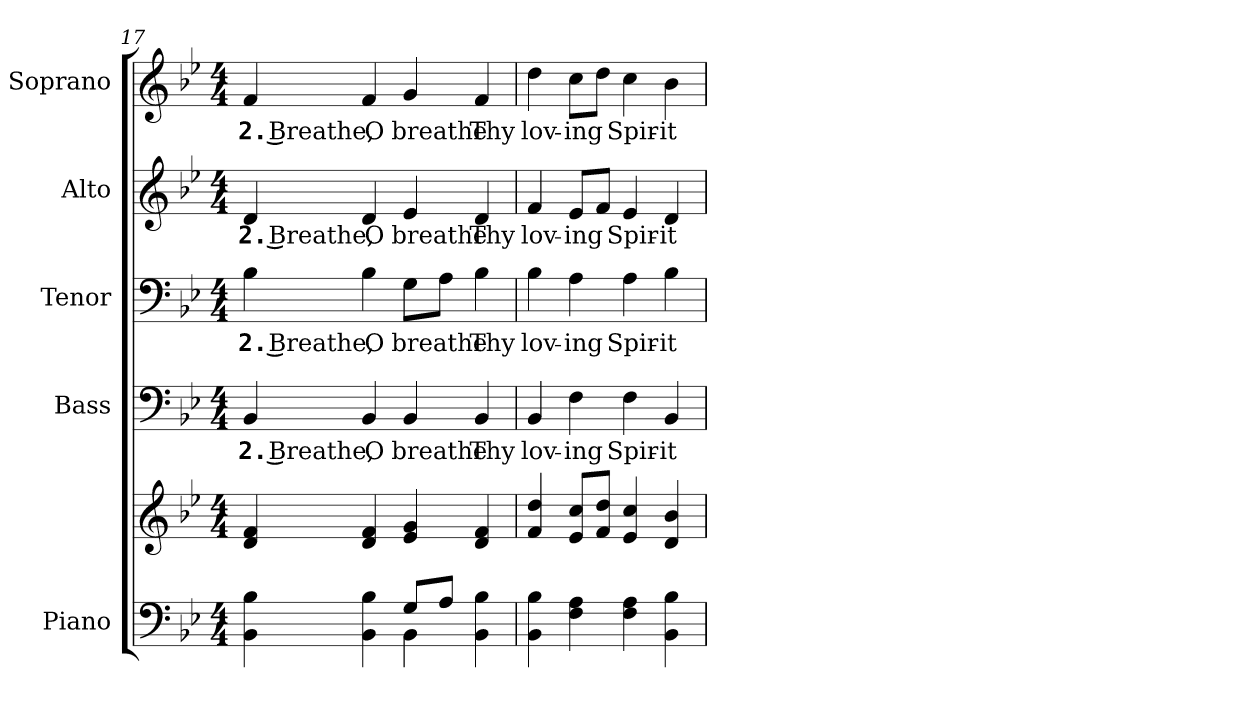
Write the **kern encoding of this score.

**kern	**kern	**kern	**text	**kern	**text	**kern	**text	**kern	**text
*part5	*part5	*part4	*part4	*part3	*part3	*part2	*part2	*part1	*part1
*staff6	*staff5	*staff4	*staff4	*staff3	*staff3	*staff2	*staff2	*staff1	*staff1
*I"Piano	*	*I"Bass	*	*I"Tenor	*	*I"Alto	*	*I"Soprano	*
*I'Pno.	*	*I'B.	*	*I'T.	*	*I'A.	*	*I'S.	*
!!LO:PB:g=z
*clefF4	*clefG2	*clefF4	*	*clefF4	*	*clefG2	*	*clefG2	*
*k[b-e-]	*k[b-e-]	*k[b-e-]	*	*k[b-e-]	*	*k[b-e-]	*	*k[b-e-]	*
*B-:	*B-:	*B-:	*	*B-:	*	*B-:	*	*B-:	*
*M4/4	*M4/4	*M4/4	*	*M4/4	*	*M4/4	*	*M4/4	*
=17	=17	=17	=17	=17	=17	=17	=17	=17	=17
*^	*	*	*	*	*	*	*	*	*
!	!	!	!	!LO:LY:b:color=#000000	!	!	!	!	!	!
!	!	!	!	!	!	!LO:LY:b:color=#000000	!	!	!	!
!	!	!	!	!	!	!	!	!LO:LY:b:color=#000000	!	!
!	!	!	!	!	!	!	!	!	!	!LO:LY:b:color=#000000
4BB-i\ 4B-i	2ryy	4di/ 4fi	4BB-i/	2. Breathe,	4B-i\	2. Breathe,	4di/	2. Breathe,	4fi/	2. Breathe,
!	!	!	!	!LO:LY:b:color=#000000	!	!	!	!	!	!
!	!	!	!	!	!	!LO:LY:b:color=#000000	!	!	!	!
!	!	!	!	!	!	!	!	!LO:LY:b:color=#000000	!	!
!	!	!	!	!	!	!	!	!	!	!LO:LY:b:color=#000000
4BB-i\ 4B-i	.	4di/ 4fi	4BB-i/	O	4B-i\	O	4di/	O	4fi/	O
!	!	!	!	!LO:LY:b:color=#000000	!	!	!	!	!	!
!	!	!	!	!	!	!LO:LY:b:color=#000000	!	!	!	!
!	!	!	!	!	!	!	!	!LO:LY:b:color=#000000	!	!
!	!	!	!	!	!	!	!	!	!	!LO:LY:b:color=#000000
8Gi/L	4BB-i\	4e-i/ 4gi	4BB-i/	breathe	8Gi\L	breathe	4e-i/	breathe	4gi/	breathe
8Ai/J	.	.	.	.	8Ai\J	.	.	.	.	.
!	!	!	!	!LO:LY:b:color=#000000	!	!	!	!	!	!
!	!	!	!	!	!	!LO:LY:b:color=#000000	!	!	!	!
!	!	!	!	!	!	!	!	!LO:LY:b:color=#000000	!	!
!	!	!	!	!	!	!	!	!	!	!LO:LY:b:color=#000000
4BB-i\ 4B-i	4ryy	4di/ 4fi	4BB-i/	Thy	4B-i\	Thy	4di/	Thy	4fi/	Thy
*v	*v	*	*	*	*	*	*	*	*	*
=18	=18	=18	=18	=18	=18	=18	=18	=18	=18
*^	*	*	*	*	*	*	*	*	*
!	!	!	!	!LO:LY:b:color=#000000	!	!	!	!	!	!
*v	*v	*	*	*	*	*	*	*	*	*
*^	*	*	*	*	*	*	*	*	*
!	!	!	!	!	!	!LO:LY:b:color=#000000	!	!	!	!
*v	*v	*	*	*	*	*	*	*	*	*
*^	*	*	*	*	*	*	*	*	*
!	!	!	!	!	!	!	!	!LO:LY:b:color=#000000	!	!
*v	*v	*	*	*	*	*	*	*	*	*
*^	*	*	*	*	*	*	*	*	*
!	!	!	!	!	!	!	!	!	!	!LO:LY:b:color=#000000
*v	*v	*	*	*	*	*	*	*	*	*
4BB-i\ 4B-i	4fi/ 4ddi	4BB-i/	lov-	4B-i\	lov-	4fi/	lov-	4ddi\	lov-
!	!	!	!LO:LY:b:color=#000000	!	!	!	!	!	!
!	!	!	!	!	!LO:LY:b:color=#000000	!	!	!	!
!	!	!	!	!	!	!	!LO:LY:b:color=#000000	!	!
!	!	!	!	!	!	!	!	!	!LO:LY:b:color=#000000
4Fi\ 4Ai	8e-i/ 8cciL	4Fi\	-ing	4Ai\	-ing	8e-i/L	-ing	8cci\L	-ing
.	8fi/ 8ddiJ	.	.	.	.	8fi/J	.	8ddi\J	.
!	!	!	!LO:LY:b:color=#000000	!	!	!	!	!	!
!	!	!	!	!	!LO:LY:b:color=#000000	!	!	!	!
!	!	!	!	!	!	!	!LO:LY:b:color=#000000	!	!
!	!	!	!	!	!	!	!	!	!LO:LY:b:color=#000000
4Fi\ 4Ai	4e-i/ 4cci	4Fi\	Spir-	4Ai\	Spir-	4e-i/	Spir-	4cci\	Spir-
!	!	!	!LO:LY:b:color=#000000	!	!	!	!	!	!
!	!	!	!	!	!LO:LY:b:color=#000000	!	!	!	!
!	!	!	!	!	!	!	!LO:LY:b:color=#000000	!	!
!	!	!	!	!	!	!	!	!	!LO:LY:b:color=#000000
4BB-i\ 4B-i	4di/ 4b-i	4BB-i/	-it	4B-i\	-it	4di/	-it	4b-i\	-it
=	=	=	=	=	=	=	=	=	=
*-	*-	*-	*-	*-	*-	*-	*-	*-	*-
